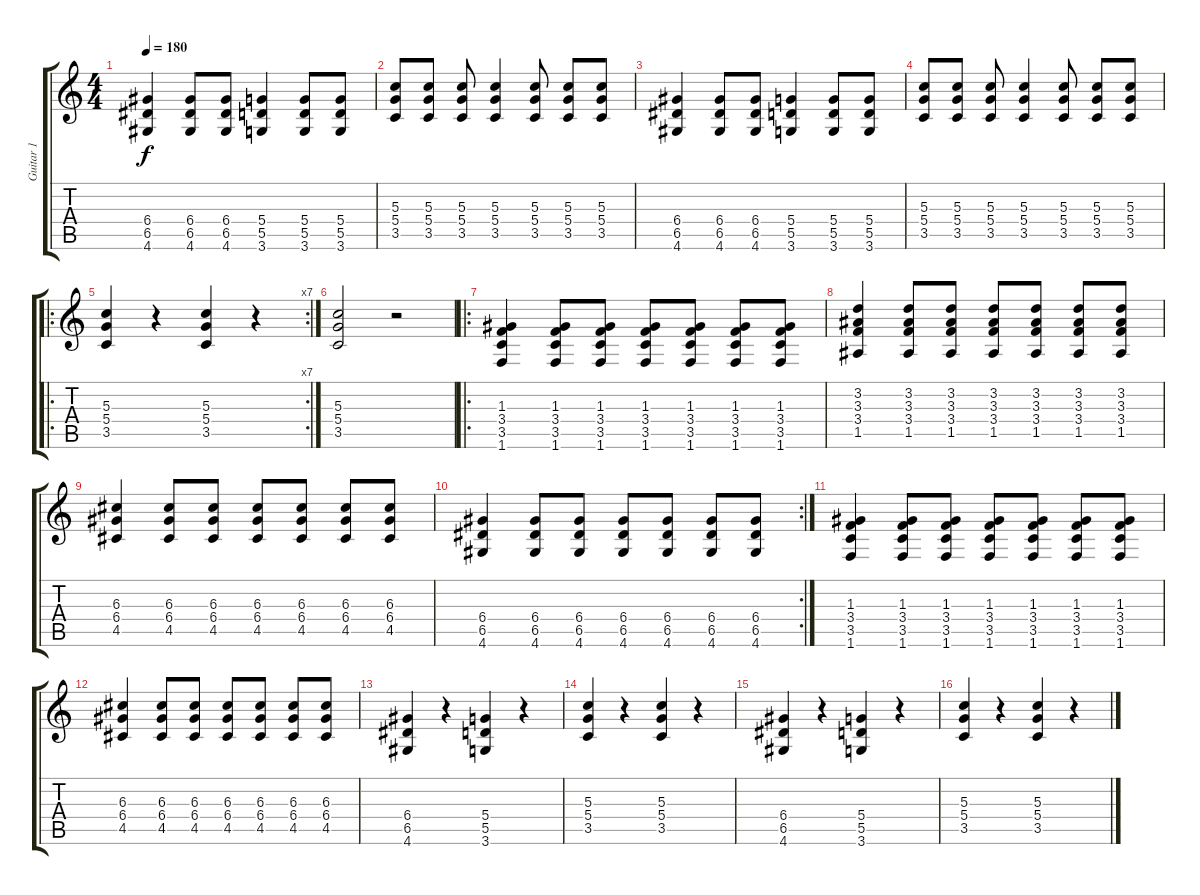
\track ("Guitar 1" "Guitar 1") {instrument distortionguitar}
\staff {score tabs}
\tuning (E4 B3 G3 D3 A2 E2) {hide}
\ts (4 4)
\tempo 180
\clef g2
\ks c
(6.4 6.5 4.6).4{dy f} (6.4 6.5 4.6).8 (6.4 6.5 4.6).8 (5.4 5.5 3.6).4 (5.4 5.5 3.6).8 (5.4 5.5 3.6).8 |
(5.3 5.4 3.5).8 (5.3 5.4 3.5).8 (5.3 5.4 3.5).8 (5.3 5.4 3.5).4 (5.3 5.4 3.5).8 (5.3 5.4 3.5).8 (5.3 5.4 3.5).8 |
(6.4 6.5 4.6).4 (6.4 6.5 4.6).8 (6.4 6.5 4.6).8 (5.4 5.5 3.6).4 (5.4 5.5 3.6).8 (5.4 5.5 3.6).8 |
(5.3 5.4 3.5).8 (5.3 5.4 3.5).8 (5.3 5.4 3.5).8 (5.3 5.4 3.5).4 (5.3 5.4 3.5).8 (5.3 5.4 3.5).8 (5.3 5.4 3.5).8 |
\ro
\rc 7
(5.3 5.4 3.5).4 r.4 (5.3 5.4 3.5).4 r.4 |
(5.3 5.4 3.5).2 r.2 |
\ro
(1.3 3.4 3.5 1.6).4 (1.3 3.4 3.5 1.6).8 (1.3 3.4 3.5 1.6).8 (1.3 3.4 3.5 1.6).8 (1.3 3.4 3.5 1.6).8 (1.3 3.4 3.5 1.6).8 (1.3 3.4 3.5 1.6).8 |
(3.2 3.3 3.4 1.5).4 (3.2 3.3 3.4 1.5).8 (3.2 3.3 3.4 1.5).8 (3.2 3.3 3.4 1.5).8 (3.2 3.3 3.4 1.5).8 (3.2 3.3 3.4 1.5).8 (3.2 3.3 3.4 1.5).8 |
(6.3 6.4 4.5).4 (6.3 6.4 4.5).8 (6.3 6.4 4.5).8 (6.3 6.4 4.5).8 (6.3 6.4 4.5).8 (6.3 6.4 4.5).8 (6.3 6.4 4.5).8 |
\rc 2
(6.4 6.5 4.6).4 (6.4 6.5 4.6).8 (6.4 6.5 4.6).8 (6.4 6.5 4.6).8 (6.4 6.5 4.6).8 (6.4 6.5 4.6).8 (6.4 6.5 4.6).8 |
(1.3 3.4 3.5 1.6).4 (1.3 3.4 3.5 1.6).8 (1.3 3.4 3.5 1.6).8 (1.3 3.4 3.5 1.6).8 (1.3 3.4 3.5 1.6).8 (1.3 3.4 3.5 1.6).8 (1.3 3.4 3.5 1.6).8 |
(6.3 6.4 4.5).4 (6.3 6.4 4.5).8 (6.3 6.4 4.5).8 (6.3 6.4 4.5).8 (6.3 6.4 4.5).8 (6.3 6.4 4.5).8 (6.3 6.4 4.5).8 |
(6.4 6.5 4.6).4 r.4 (5.4 5.5 3.6).4 r.4 |
(5.3 5.4 3.5).4 r.4 (5.3 5.4 3.5).4 r.4 |
(6.4 6.5 4.6).4 r.4 (5.4 5.5 3.6).4 r.4 |
(5.3 5.4 3.5).4 r.4 (5.3 5.4 3.5).4 r.4
